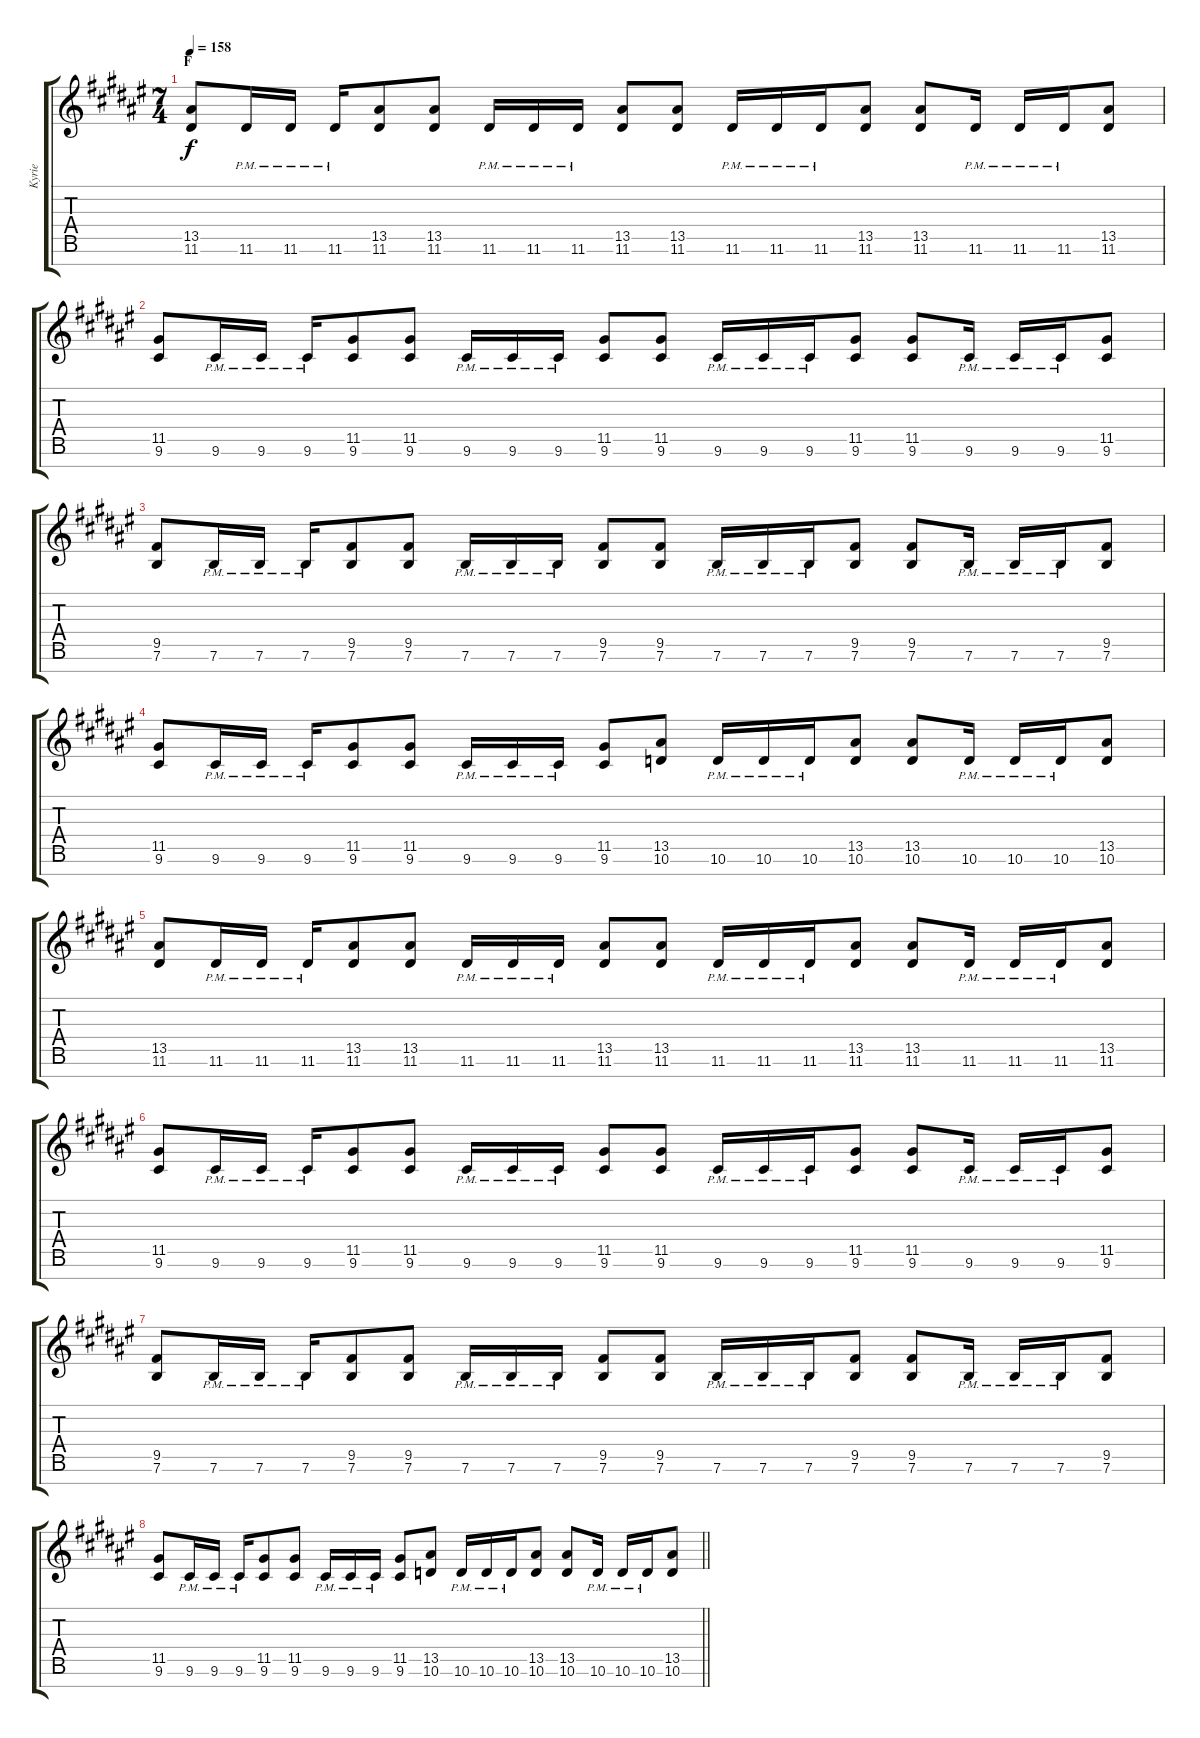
\track ("Kyrie" "Kyrie") {instrument overdrivenguitar}
\staff {score tabs}
\tuning (E4 B3 G3 D3 A2 E2 B1) {hide}
\ts (7 4)
\section ("" "F")
\tempo 158
\clef g2
\ks d#minor
(13.5 11.6).8{dy f} 11.6{pm}.16 11.6{pm}.16 11.6{pm}.16 (13.5 11.6).8 (13.5 11.6).8 11.6{pm}.16 11.6{pm}.16 11.6{pm}.16 (13.5 11.6).8 (13.5 11.6).8 11.6{pm}.16 11.6{pm}.16 11.6{pm}.16 (13.5 11.6).8 (13.5 11.6).8 11.6{pm}.16 11.6{pm}.16 11.6{pm}.16 (13.5 11.6).8 |
(11.5 9.6).8 9.6{pm}.16 9.6{pm}.16 9.6{pm}.16 (11.5 9.6).8 (11.5 9.6).8 9.6{pm}.16 9.6{pm}.16 9.6{pm}.16 (11.5 9.6).8 (11.5 9.6).8 9.6{pm}.16 9.6{pm}.16 9.6{pm}.16 (11.5 9.6).8 (11.5 9.6).8 9.6{pm}.16 9.6{pm}.16 9.6{pm}.16 (11.5 9.6).8 |
(9.5 7.6).8 7.6{pm}.16 7.6{pm}.16 7.6{pm}.16 (9.5 7.6).8 (9.5 7.6).8 7.6{pm}.16 7.6{pm}.16 7.6{pm}.16 (9.5 7.6).8 (9.5 7.6).8 7.6{pm}.16 7.6{pm}.16 7.6{pm}.16 (9.5 7.6).8 (9.5 7.6).8 7.6{pm}.16 7.6{pm}.16 7.6{pm}.16 (9.5 7.6).8 |
(11.5 9.6).8 9.6{pm}.16 9.6{pm}.16 9.6{pm}.16 (11.5 9.6).8 (11.5 9.6).8 9.6{pm}.16 9.6{pm}.16 9.6{pm}.16 (11.5 9.6).8 (13.5 10.6).8 10.6{pm}.16 10.6{pm}.16 10.6{pm}.16 (13.5 10.6).8 (13.5 10.6).8 10.6{pm}.16 10.6{pm}.16 10.6{pm}.16 (13.5 10.6).8 |
(13.5 11.6).8 11.6{pm}.16 11.6{pm}.16 11.6{pm}.16 (13.5 11.6).8 (13.5 11.6).8 11.6{pm}.16 11.6{pm}.16 11.6{pm}.16 (13.5 11.6).8 (13.5 11.6).8 11.6{pm}.16 11.6{pm}.16 11.6{pm}.16 (13.5 11.6).8 (13.5 11.6).8 11.6{pm}.16 11.6{pm}.16 11.6{pm}.16 (13.5 11.6).8 |
(11.5 9.6).8 9.6{pm}.16 9.6{pm}.16 9.6{pm}.16 (11.5 9.6).8 (11.5 9.6).8 9.6{pm}.16 9.6{pm}.16 9.6{pm}.16 (11.5 9.6).8 (11.5 9.6).8 9.6{pm}.16 9.6{pm}.16 9.6{pm}.16 (11.5 9.6).8 (11.5 9.6).8 9.6{pm}.16 9.6{pm}.16 9.6{pm}.16 (11.5 9.6).8 |
(9.5 7.6).8 7.6{pm}.16 7.6{pm}.16 7.6{pm}.16 (9.5 7.6).8 (9.5 7.6).8 7.6{pm}.16 7.6{pm}.16 7.6{pm}.16 (9.5 7.6).8 (9.5 7.6).8 7.6{pm}.16 7.6{pm}.16 7.6{pm}.16 (9.5 7.6).8 (9.5 7.6).8 7.6{pm}.16 7.6{pm}.16 7.6{pm}.16 (9.5 7.6).8 |
\barLineRight lightlight
(11.5 9.6).8 9.6{pm}.16 9.6{pm}.16 9.6{pm}.16 (11.5 9.6).8 (11.5 9.6).8 9.6{pm}.16 9.6{pm}.16 9.6{pm}.16 (11.5 9.6).8 (13.5 10.6).8 10.6{pm}.16 10.6{pm}.16 10.6{pm}.16 (13.5 10.6).8 (13.5 10.6).8 10.6{pm}.16 10.6{pm}.16 10.6{pm}.16 (13.5 10.6).8
